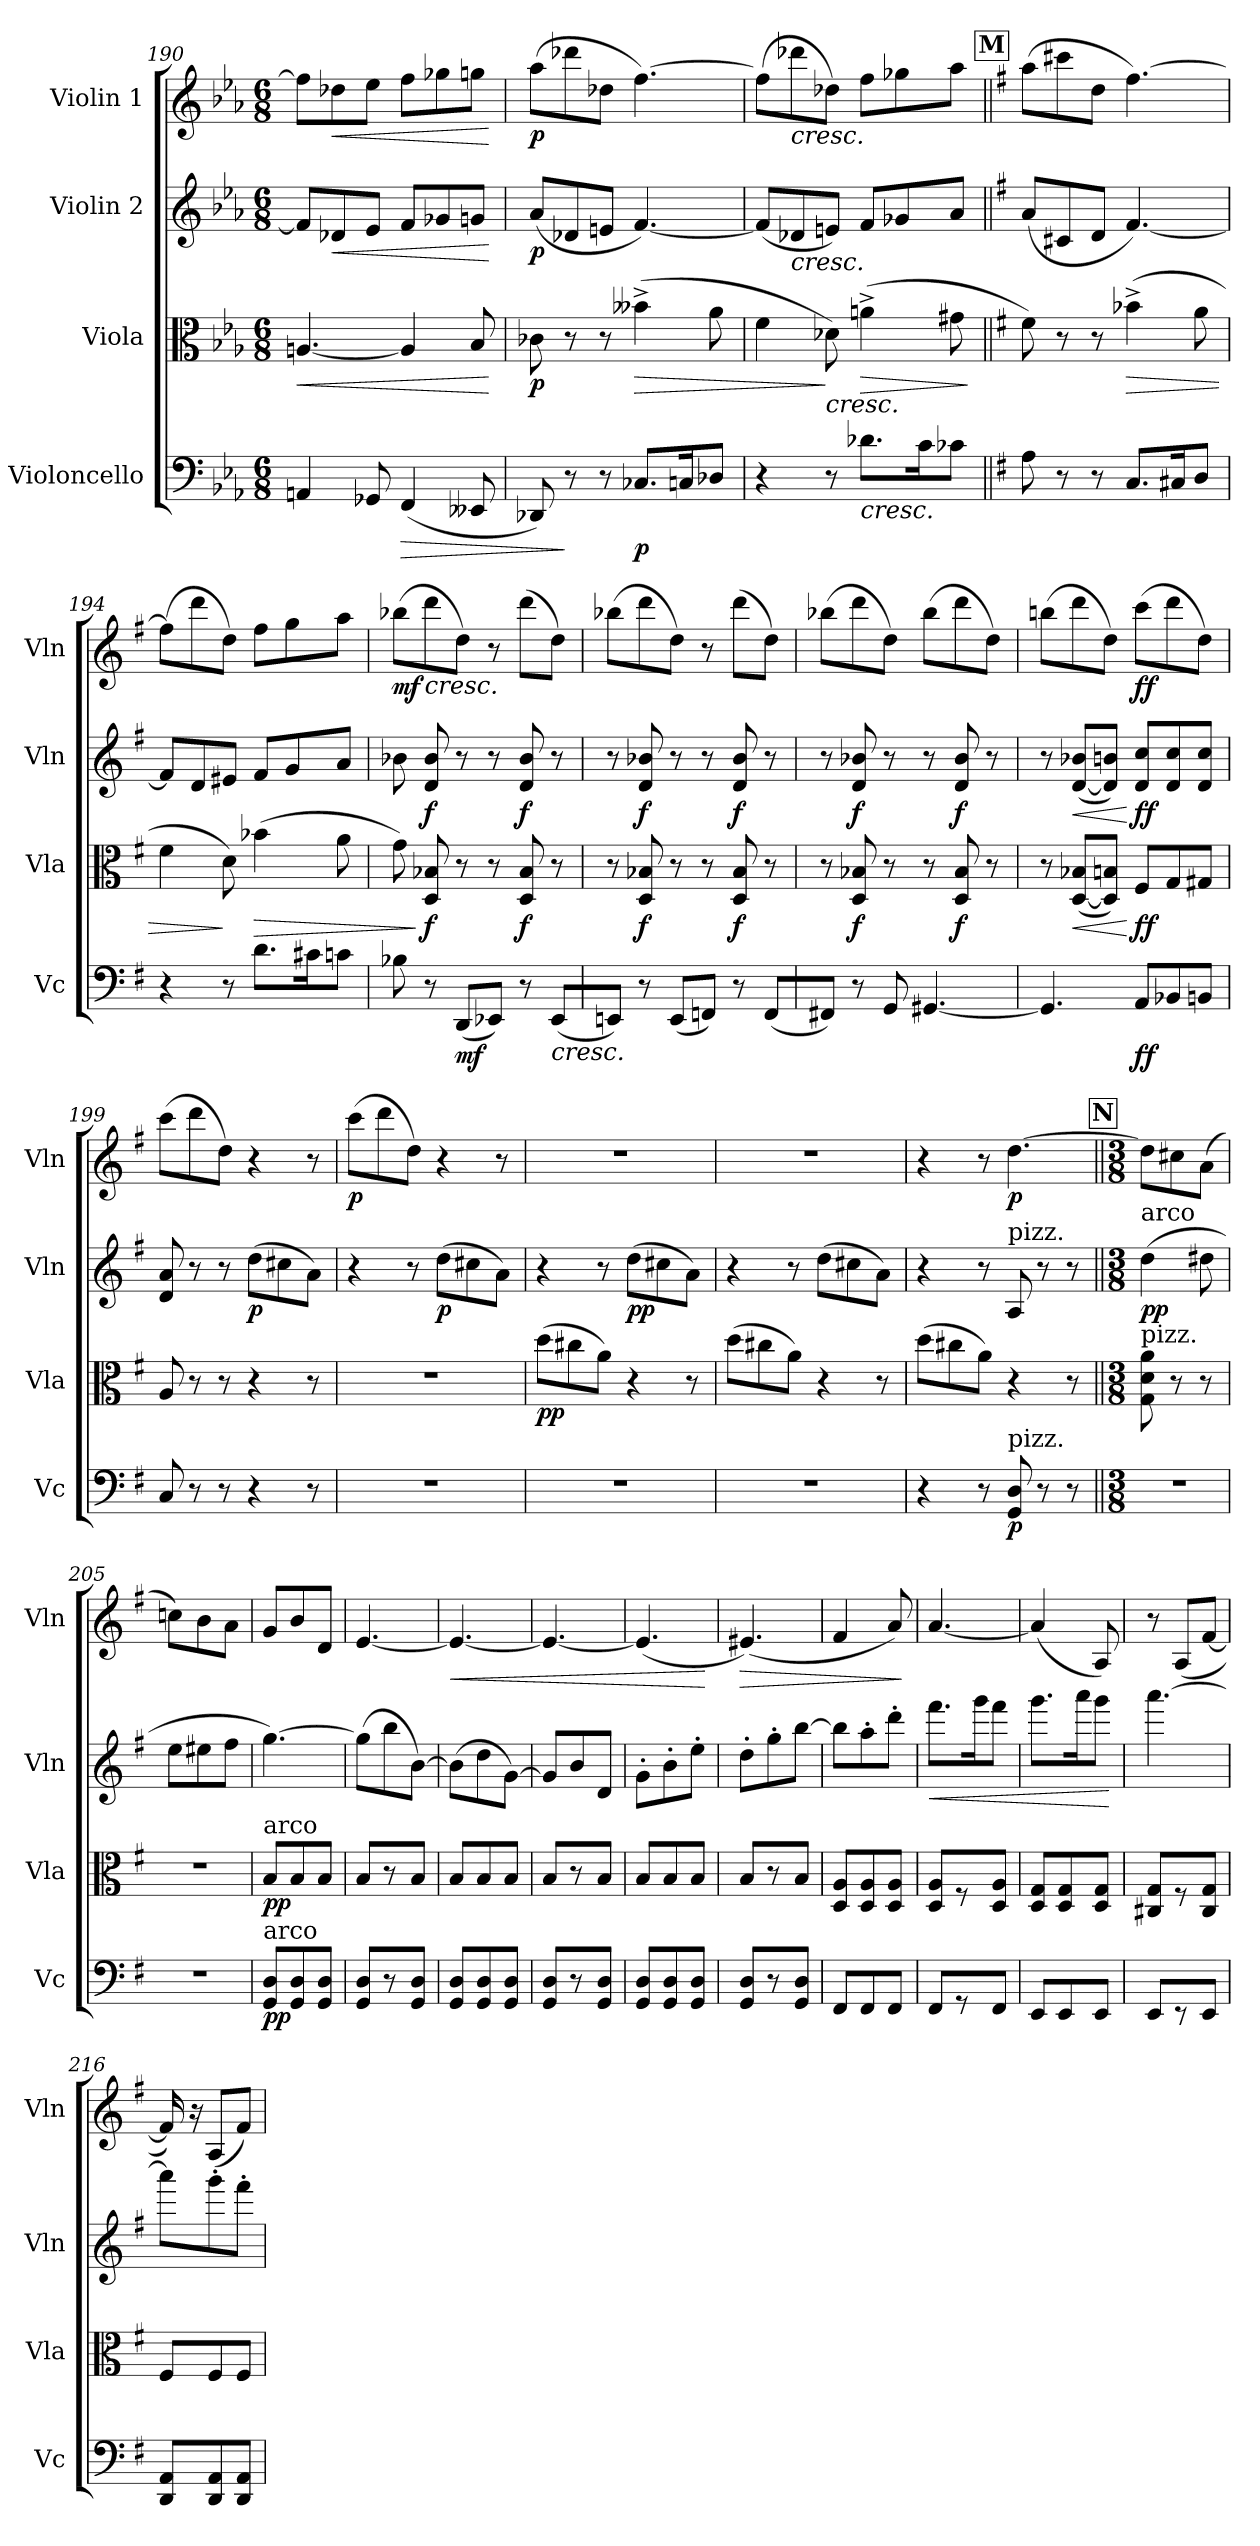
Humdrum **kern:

**kern	**dynam	**kern	**dynam	**kern	**dynam	**kern	**dynam
*part4	*part4	*part3	*part3	*part2	*part2	*part1	*part1
*staff4	*staff4	*staff3	*staff3	*staff2	*staff2	*staff1	*staff1
*I"Violoncello	*	*I"Viola	*	*I"Violin 2	*	*I"Violin 1	*
*I'Vc	*	*I'Vla	*	*I'Vln	*	*I'Vln	*
!!LO:PB:g=z
*clefF4	*	*clefC3	*	*clefG2	*	*clefG2	*
*k[b-e-a-]	*	*k[b-e-a-]	*	*k[b-e-a-]	*	*k[b-e-a-]	*
*M6/8	*	*M6/8	*	*M6/8	*	*M6/8	*
=190	=190	=190	=190	=190	=190	=190	=190
!	!	!	!LO:HP:b	!	!	!	!
4AAn/	.	[4.An/	<	8f/L]	.	8ff\L]	.
!	!	!	!	!	!LO:HP:b	!	!LO:HP:b
.	.	.	.	8d-X/	<	8dd-X\	<
8GG-X/	.	.	.	8e-/J	.	8ee-\J	.
!	!LO:HP:b	!	!	!	!	!	!
(4FF/	>	4A/]	.	8f/L	.	8ff\L	.
.	.	.	.	8g-X/	.	8gg-X\	.
8EE--X/	.	8B-/	.	8gn/J	.	8ggn\J	.
.	.	.	[	.	[	.	[
=191	=191	=191	=191	=191	=191	=191	=191
!	!	!	!LO:DY:b	!	!LO:DY:b	!	!LO:DY:b
8DD-X/)	.	8c-X\	p	(8a-/L	p	(8aa-\L	p
8r	]	8r	.	8d-X/	.	8ddd-X\	.
8r	.	8r	.	8en/J	.	8dd-X\J	.
!	!LO:DY:b	!	!LO:HP:b	!	!	!	!
8.C-X/L	p	(4b--X^\	>	[4.f/)	.	[4.ff\)	.
16Cn/K	.	.	.	.	.	.	.
8D-X/J	.	8a-\	.	.	.	.	.
=192	=192	=192	=192	=192	=192	=192	=192
4r	.	4f\	.	(8f/L]	.	(8ff\L]	.
!	!	!	!	!	!	!LO:TX:b:i:t=cresc.	!
!	!	!	!	!LO:TX:b:i:t=cresc.	!	!	!
.	.	.	.	8d-X/	.	8ddd-X\	.
!	!	!LO:TX:b:i:t=cresc.	!	!	!	!	!
8r	.	8d-X\)	]	8en/J)	.	8dd-X\J)	.
!LO:TX:b:i:t=cresc.	!	!	!	!	!	!	!
!	!	!	!LO:HP:b	!	!	!	!
8.d-X\L	.	(4an^\	>	8f/L	.	8ff\L	.
.	.	.	.	8g-X/	.	8gg-X\	.
16c\K	.	.	.	.	.	.	.
8c-X\J	.	8g#X\	.	8a-/J	.	8aa-\J	.
.	.	.	]	.	.	.	.
!!LO:REH:place=s1:a:B:cj:fs=14:t=M
=193||	=193||	=193||	=193||	=193||	=193||	=193||	=193||
*k[f#]	*	*k[f#]	*	*k[f#]	*	*k[f#]	*
8A\	.	8f#\)	.	(8a/L	.	(8aa\L	.
8r	.	8r	.	8c#X/	.	8ccc#X\	.
8r	.	8r	.	8d/J	.	8dd\J	.
!	!	!	!LO:HP:b	!	!	!	!
8.C/L	.	(4b-X^\	>	[4.f#/)	.	[4.ff#\)	.
16C#X/K	.	.	.	.	.	.	.
8D/J	.	8a\	.	.	.	.	.
=194	=194	=194	=194	=194	=194	=194	=194
4r	.	4f#\	.	8f#/L]	.	(8ff#\L]	.
.	.	.	.	8d/	.	8ddd\	.
8r	.	8d\)	]	8e#X/J	.	8dd\J)	.
!	!	!	!LO:HP:b	!	!	!	!
8.d\L	.	(4b-X\	>	8f#/L	.	8ff#\L	.
.	.	.	.	8g/	.	8gg\	.
16c#X\K	.	.	.	.	.	.	.
8cn\J	.	8a\	.	8a/J	.	8aa\J	.
!!LO:LB:g=z
=195	=195	=195	=195	=195	=195	=195	=195
!	!	!	!	!	!	!	!LO:DY:b
8B-X\	.	8g\)	.	8b-X\	.	(8bb-X\L	mf
!	!	!	!	!	!	!LO:TX:b:i:t=cresc.	!
!	!	!	!LO:DY:n=1:b	!	!LO:DY:b	!	!
8r	.	8D/ 8B-X/	] f	8d/ 8b-/	f	8ddd\	.
!	!LO:DY:b	!	!	!	!	!	!
(8DD/L	mf	8r	.	8r	.	8dd\J)	.
8EE-X/J)	.	8r	.	8r	.	8r	.
!	!	!	!LO:DY:n=2:b	!	!LO:DY:b	!	!
8r	.	8D/ 8B-/	f	8d/ 8b-/	f	(8ddd\L	.
!LO:TX:b:i:t=cresc.	!	!	!	!	!	!	!
(8EE-/L	.	8r	.	8r	.	8dd\J)	.
=196	=196	=196	=196	=196	=196	=196	=196
8EEn/J)	.	8r	.	8r	.	(8bb-X\L	.
!	!	!	!LO:DY:b	!	!LO:DY:b	!	!
8r	.	8D/ 8B-X/	f	8d/ 8b-X/	f	8ddd\	.
(8EE/L	.	8r	.	8r	.	8dd\J)	.
8FFn/J)	.	8r	.	8r	.	8r	.
!	!	!	!LO:DY:b	!	!LO:DY:b	!	!
8r	.	8D/ 8B-/	f	8d/ 8b-/	f	(8ddd\L	.
(8FF/L	.	8r	.	8r	.	8dd\J)	.
=197	=197	=197	=197	=197	=197	=197	=197
8FF#X/J)	.	8r	.	8r	.	(8bb-X\L	.
!	!	!	!LO:DY:b	!	!LO:DY:b	!	!
8r	.	8D/ 8B-X/	f	8d/ 8b-X/	f	8ddd\	.
8GG/	.	8r	.	8r	.	8dd\J)	.
[4.GG#X/	.	8r	.	8r	.	(8bb-\L	.
!	!	!	!LO:DY:b	!	!LO:DY:b	!	!
.	.	8D/ 8B-/	f	8d/ 8b-/	f	8ddd\	.
.	.	8r	.	8r	.	8dd\J)	.
=198	=198	=198	=198	=198	=198	=198	=198
4.GG#/]	.	8r	.	8r	.	(8bbn\L	.
!	!	!	!LO:HP:b	!	!LO:HP:b	!	!
.	.	([8D/ 8B-X/L	<	([8d/ 8b-X/L	<	8ddd\	.
.	.	8D/] 8Bn/J)	.	8d/] 8bn/J)	.	8dd\J)	.
!	!LO:DY:b	!	!LO:DY:n=1:b	!	!LO:DY:n=1:b	!	!LO:DY:b
8AA/L	ff	8F#/L	[ ff	8d/ 8cc/L	[ ff	(8ccc\L	ff
8BB-X/	.	8G/	.	8d/ 8cc/	.	8ddd\	.
8BBn/J	.	8G#X/J	.	8d/ 8cc/J	.	8dd\J)	.
=199	=199	=199	=199	=199	=199	=199	=199
8C/	.	8A/	.	8d/ 8a/	.	(8ccc\L	.
8r	.	8r	.	8r	.	8ddd\	.
8r	.	8r	.	8r	.	8dd\J)	.
!	!	!	!	!	!LO:DY:b	!	!
4r	.	4r	.	(8dd\L	p	4r	.
.	.	.	.	8cc#X\	.	.	.
8r	.	8r	.	8a\J)	.	8r	.
!!LO:LB:g=z
=200	=200	=200	=200	=200	=200	=200	=200
!	!	!	!	!	!	!	!LO:DY:b
2.r	.	2.r	.	4r	.	(8ccc\L	p
.	.	.	.	.	.	8ddd\	.
.	.	.	.	8r	.	8dd\J)	.
!	!	!	!	!	!LO:DY:b	!	!
.	.	.	.	(8dd\L	p	4r	.
.	.	.	.	8cc#X\	.	.	.
.	.	.	.	8a\J)	.	8r	.
=201	=201	=201	=201	=201	=201	=201	=201
!	!	!	!LO:DY:b	!	!	!	!
2.r	.	(8dd\L	pp	4r	.	2.r	.
.	.	8cc#X\	.	.	.	.	.
.	.	8a\J)	.	8r	.	.	.
!	!	!	!	!	!LO:DY:b	!	!
.	.	4r	.	(8dd\L	pp	.	.
.	.	.	.	8cc#X\	.	.	.
.	.	8r	.	8a\J)	.	.	.
=202	=202	=202	=202	=202	=202	=202	=202
2.r	.	(8dd\L	.	4r	.	2.r	.
.	.	8cc#X\	.	.	.	.	.
.	.	8a\J)	.	8r	.	.	.
.	.	4r	.	(8dd\L	.	.	.
.	.	.	.	8cc#X\	.	.	.
.	.	8r	.	8a\J)	.	.	.
=203	=203	=203	=203	=203	=203	=203	=203
4r	.	(8dd\L	.	4r	.	4r	.
.	.	8cc#X\	.	.	.	.	.
8r	.	8a\J)	.	8r	.	8r	.
!	!	!	!	!LO:TX:a:t=pizz.	!	!	!
!LO:TX:a:t=pizz.	!	!	!	!	!	!	!
!	!LO:DY:b	!	!	!	!	!	!LO:DY:b
8GG/ 8D/	p	4r	.	8A/	.	[4.dd\	p
8r	.	.	.	8r	.	.	.
8r	.	8r	.	8r	.	.	.
!!LO:REH:place=s1:a:B:cj:fs=14:t=N
=204||	=204||	=204||	=204||	=204||	=204||	=204||	=204||
*M3/8	*	*M3/8	*	*M3/8	*	*M3/8	*
!	!	!	!	!LO:TX:a:t=arco	!	!	!
!	!	!LO:TX:a:t=pizz.	!	!	!	!	!
!	!	!	!	!	!LO:DY:b	!	!
4.r	.	8G\ 8d\ 8a\	.	(4dd\	pp	8dd\L]	.
.	.	8r	.	.	.	8cc#X\	.
.	.	8r	.	8dd#X\	.	(8a\J	.
=205	=205	=205	=205	=205	=205	=205	=205
4.r	.	4.r	.	8ee\L	.	8ccn\L)	.
.	.	.	.	8ee#X\	.	8b\	.
.	.	.	.	8ff#\J	.	8a\J	.
=206	=206	=206	=206	=206	=206	=206	=206
!	!	!LO:TX:a:t=arco	!	!	!	!	!
!LO:TX:a:t=arco	!	!	!	!	!	!	!
!	!LO:DY:b	!	!LO:DY:b	!	!	!	!
8GG/ 8D/L	pp	8B/L	pp	[4.gg\)	.	8g/L	.
8GG/ 8D/	.	8B/	.	.	.	8b/	.
8GG/ 8D/J	.	8B/J	.	.	.	8d/J	.
!!LO:LB:g=z
=207	=207	=207	=207	=207	=207	=207	=207
8GG/ 8D/L	.	8B/L	.	(8gg\L]	.	[4.e/	.
8r	.	8r	.	8bb\	.	.	.
8GG/ 8D/J	.	8B/J	.	[8b\J)	.	.	.
=208	=208	=208	=208	=208	=208	=208	=208
!	!	!	!	!	!	!	!LO:HP:b
8GG/ 8D/L	.	8B/L	.	(8b\L]	.	4.e/_	<
8GG/ 8D/	.	8B/	.	8dd\	.	.	.
8GG/ 8D/J	.	8B/J	.	[8g\J)	.	.	.
=209	=209	=209	=209	=209	=209	=209	=209
8GG/ 8D/L	.	8B/L	.	8g/L]	.	4.e/_	.
8r	.	8r	.	8b/	.	.	.
8GG/ 8D/J	.	8B/J	.	8d/J	.	.	.
=210	=210	=210	=210	=210	=210	=210	=210
8GG/ 8D/L	.	8B/L	.	8g'\L	.	(4.e/]	.
8GG/ 8D/	.	8B/	.	8b'\	.	.	.
8GG/ 8D/J	.	8B/J	.	8ee'\J	.	.	.
.	.	.	.	.	.	.	[
=211	=211	=211	=211	=211	=211	=211	=211
!	!	!	!	!	!	!	!LO:HP:b
8GG/ 8D/L	.	8B/L	.	8dd'\L	.	(4.e#X/)	>
8r	.	8r	.	8gg'\	.	.	.
8GG/ 8D/J	.	8B/J	.	[8bb\J	.	.	.
=212	=212	=212	=212	=212	=212	=212	=212
8FF#/L	.	8D/ 8A/L	.	8bb\L]	.	4f#/	.
8FF#/	.	8D/ 8A/	.	8aa'\	.	.	.
8FF#/J	.	8D/ 8A/J	.	8ddd'\J	.	8a/)	.
.	.	.	.	.	.	.	]
=213	=213	=213	=213	=213	=213	=213	=213
!	!	!	!	!	!LO:HP:b	!	!
8FF#/L	.	8D/ 8A/L	.	8.fff#\L	<	[4.a/	.
8r	.	8r	.	.	.	.	.
.	.	.	.	16ggg\K	.	.	.
8FF#/J	.	8D/ 8A/J	.	8fff#\J	.	.	.
=214	=214	=214	=214	=214	=214	=214	=214
8EE/L	.	8D/ 8G/L	.	8.ggg\L	.	(4a/]	.
8EE/	.	8D/ 8G/	.	.	.	.	.
.	.	.	.	16aaa\K	.	.	.
8EE/J	.	8D/ 8G/J	.	8ggg\J	.	8A/)	.
.	.	.	.	.	[	.	.
=215	=215	=215	=215	=215	=215	=215	=215
8EE/L	.	8C#X/ 8G/L	.	[4.aaa\	.	8r	.
8r	.	8r	.	.	.	(8A/L	.
8EE/J	.	8C#/ 8G/J	.	.	.	[8f#/J	.
!!LO:PB:g=z
=216	=216	=216	=216	=216	=216	=216	=216
8DD/ 8AA/L	.	8F#/L	.	8aaa\L]	.	16f#/])	.
.	.	.	.	.	.	16r	.
8DD/ 8AA/	.	8F#/	.	8ggg'\	.	(8A/L	.
8DD/ 8AA/J	.	8F#/J	.	8fff#'\J	.	8f#/J)	.
=	=	=	=	=	=	=	=
*-	*-	*-	*-	*-	*-	*-	*-
